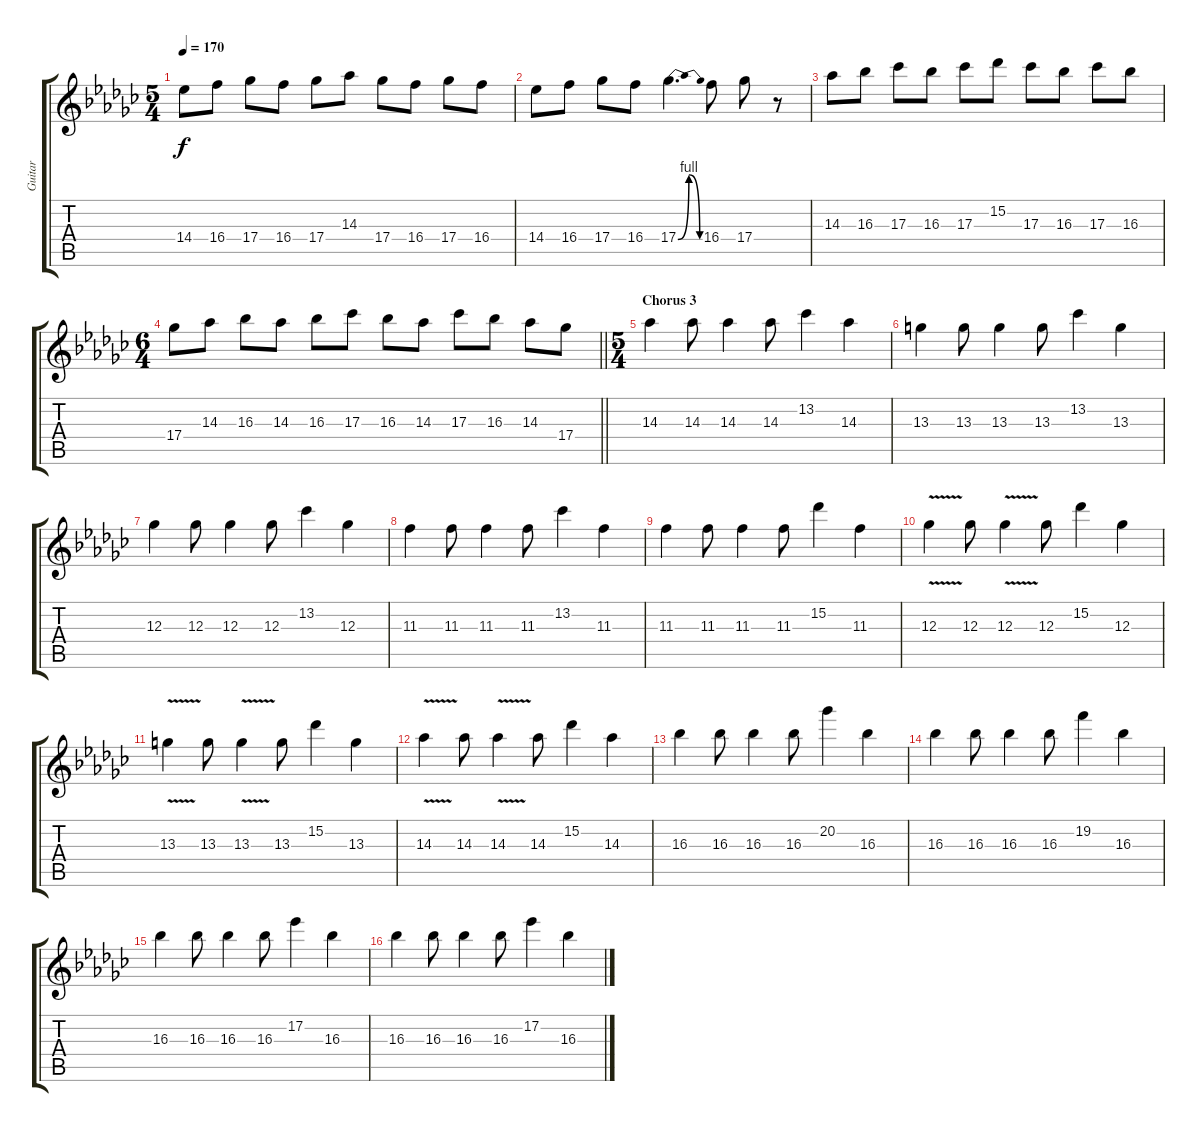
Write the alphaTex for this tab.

\track ("Guitar" "Guitar") {instrument electricguitarclean}
\staff {score tabs}
\tuning (Eb4 Bb3 Gb3 Db3 Ab2 Eb2) {hide}
\ts (5 4)
\tempo 170
\clef g2
\ks gb
14.4.8{dy f} 16.4.8 17.4.8 16.4.8 17.4.8 14.3.8 17.4.8 16.4.8 17.4.8 16.4.8 |
14.4.8 16.4.8 17.4.8 16.4.8 17.4{be (bendrelease 0 0 30 4 30 4 60 0)}.4{d} 16.4.8 17.4.8 r.8 |
14.3.8 16.3.8 17.3.8 16.3.8 17.3.8 15.2.8 17.3.8 16.3.8 17.3.8 16.3.8 |
\ts (6 4)
\barLineRight lightlight
17.4.8 14.3.8 16.3.8 14.3.8 16.3.8 17.3.8 16.3.8 14.3.8 17.3.8 16.3.8 14.3.8 17.4.8 |
\ts (5 4)
\section ("" "Chorus 3")
14.3.4 14.3.8 14.3.4 14.3.8 13.2.4 14.3.4 |
13.3.4 13.3.8 13.3.4 13.3.8 13.2.4 13.3.4 |
12.3.4 12.3.8 12.3.4 12.3.8 13.2.4 12.3.4 |
11.3.4 11.3.8 11.3.4 11.3.8 13.2.4 11.3.4 |
11.3.4 11.3.8 11.3.4 11.3.8 15.2.4 11.3.4 |
12.3{v}.4 12.3.8 12.3{v}.4 12.3.8 15.2.4 12.3.4 |
13.3{v}.4 13.3.8 13.3{v}.4 13.3.8 15.2.4 13.3.4 |
14.3{v}.4 14.3.8 14.3{v}.4 14.3.8 15.2.4 14.3.4 |
16.3.4 16.3.8 16.3.4 16.3.8 20.2.4 16.3.4 |
16.3.4 16.3.8 16.3.4 16.3.8 19.2.4 16.3.4 |
16.3.4 16.3.8 16.3.4 16.3.8 17.2.4 16.3.4 |
16.3.4 16.3.8 16.3.4 16.3.8 17.2.4 16.3.4
